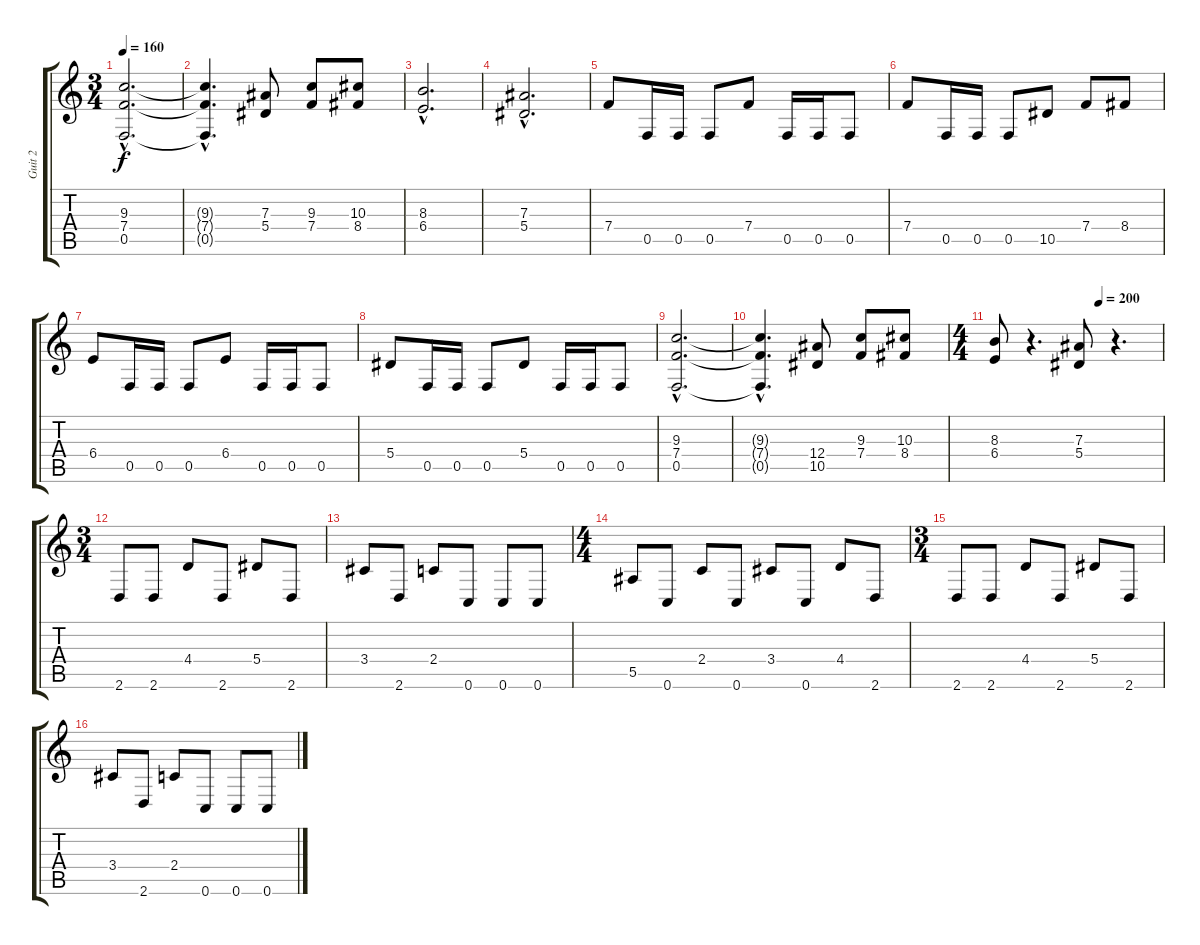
\track ("Guit 2" "Guit 2") {instrument distortionguitar}
\staff {score tabs}
\tuning (C4 G3 Eb3 Bb2 F2 C2) {hide}
\ts (3 4)
\tempo 160
\clef g2
\ks c
(9.3{hac} 7.4{hac} 0.5{hac}).2{d dy f} |
(9.3{hac t} 7.4{hac t} 0.5{hac t}).4{d} (7.3 5.4).8 (9.3 7.4).8 (10.3 8.4).8 |
(8.3{hac} 6.4{hac}).2{d} |
(7.3{hac} 5.4{hac}).2{d} |
7.4.8 0.5.16 0.5.16 0.5.8 7.4.8 0.5.16 0.5.16 0.5.8 |
7.4.8 0.5.16 0.5.16 0.5.8 10.5.8 7.4.8 8.4.8 |
6.4.8 0.5.16 0.5.16 0.5.8 6.4.8 0.5.16 0.5.16 0.5.8 |
5.4.8 0.5.16 0.5.16 0.5.8 5.4.8 0.5.16 0.5.16 0.5.8 |
(9.3{hac} 7.4{hac} 0.5{hac}).2{d} |
(9.3{hac t} 7.4{hac t} 0.5{hac t}).4{d} (12.4 10.5).8 (9.3 7.4).8 (10.3 8.4).8 |
\ts (4 4)
\tempo (200 0.625)
(8.3 6.4).8 r.4{d} (7.3 5.4).8 r.4{d} |
\ts (3 4)
2.6.8 2.6.8 4.4.8 2.6.8 5.4.8 2.6.8 |
3.4.8 2.6.8 2.4.8 0.6.8 0.6.8 0.6.8 |
\ts (4 4)
5.5.8 0.6.8 2.4.8 0.6.8 3.4.8 0.6.8 4.4.8 2.6.8 |
\ts (3 4)
2.6.8 2.6.8 4.4.8 2.6.8 5.4.8 2.6.8 |
3.4.8 2.6.8 2.4.8 0.6.8 0.6.8 0.6.8
